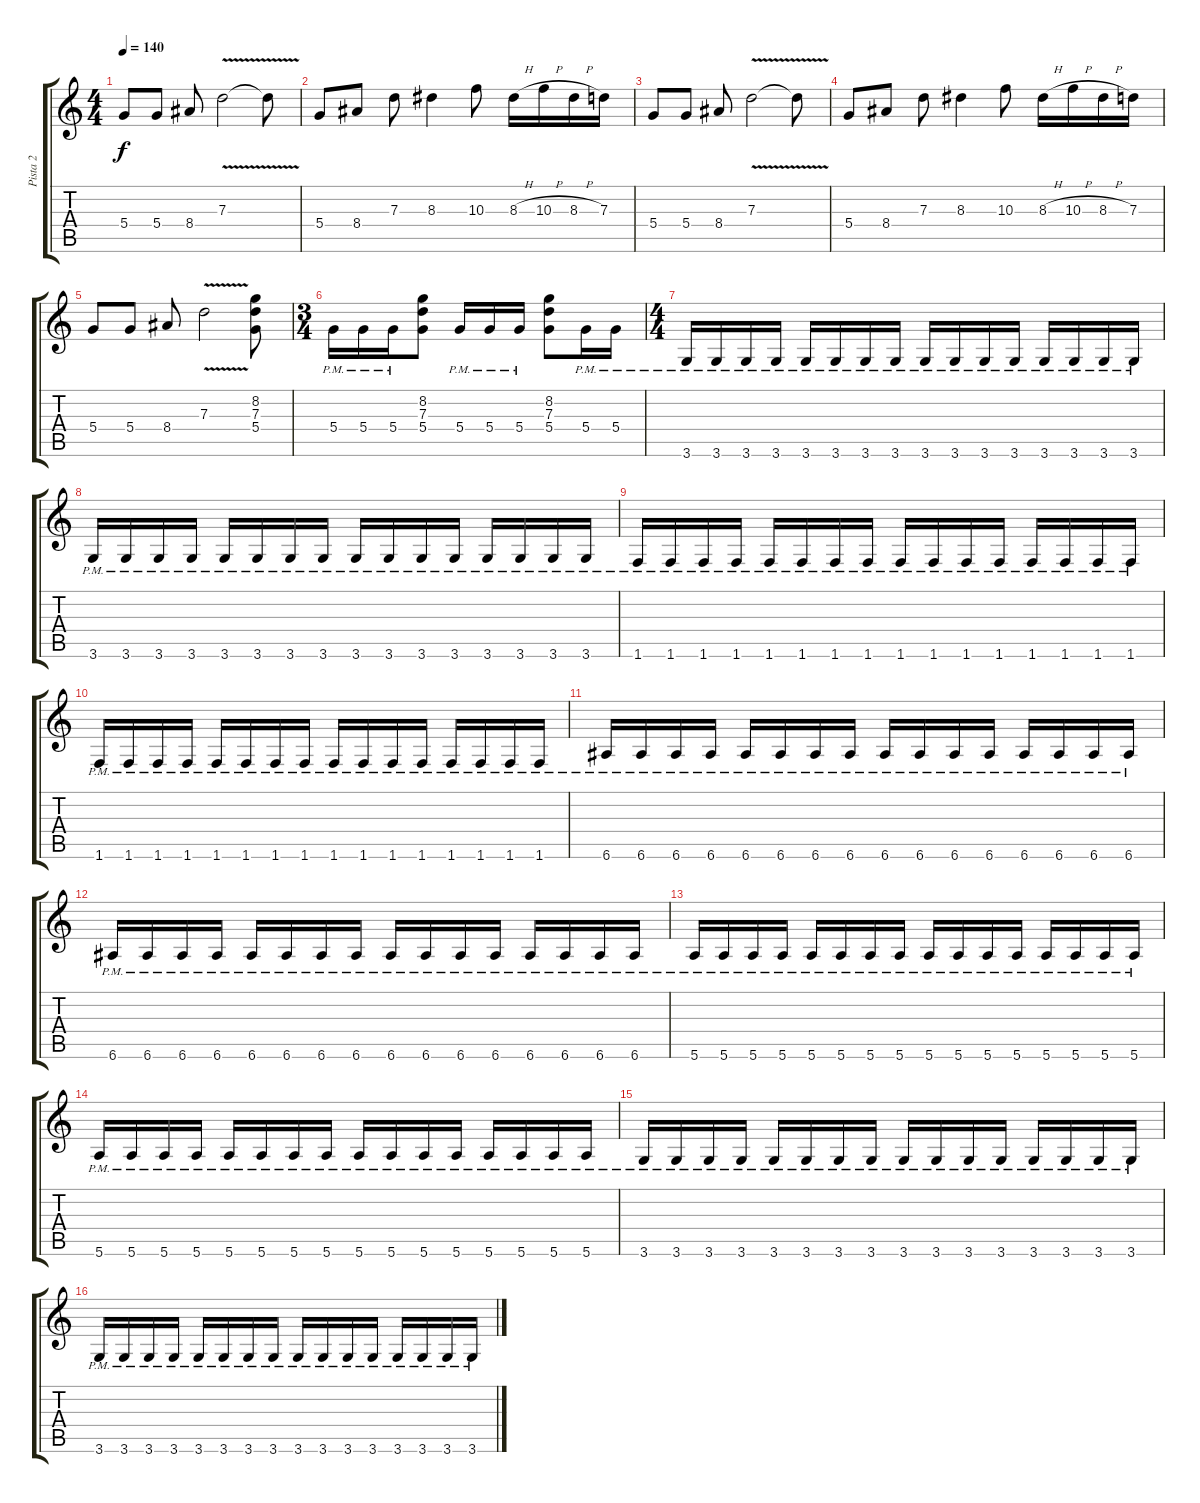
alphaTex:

\track ("Pista 2" "Pista 2") {instrument distortionguitar}
\staff {score tabs}
\tuning (E4 B3 G3 D3 A2 E2) {hide}
\ts (4 4)
\tempo 140
\clef g2
\ks c
5.4.8{dy f} 5.4.8 8.4.8 7.3{v}.2 7.3{t}.8 |
5.4.8 8.4.8 7.3.8 8.3.4 10.3.8 8.3{h}.16 10.3{h}.16 8.3{h}.16 7.3.16 |
5.4.8 5.4.8 8.4.8 7.3{v}.2 7.3{t}.8 |
5.4.8 8.4.8 7.3.8 8.3.4 10.3.8 8.3{h}.16 10.3{h}.16 8.3{h}.16 7.3.16 |
5.4.8 5.4.8 8.4.8 7.3{v}.2 (8.2 7.3 5.4).8 |
\ts (3 4)
5.4{pm}.16 5.4{pm}.16 5.4{pm}.16 (8.2 7.3 5.4).8 5.4{pm}.16 5.4{pm}.16 5.4{pm}.16 (8.2 7.3 5.4).8 5.4{pm}.16 5.4{pm}.16 |
\ts (4 4)
3.6{pm}.16 3.6{pm}.16 3.6{pm}.16 3.6{pm}.16 3.6{pm}.16 3.6{pm}.16 3.6{pm}.16 3.6{pm}.16 3.6{pm}.16 3.6{pm}.16 3.6{pm}.16 3.6{pm}.16 3.6{pm}.16 3.6{pm}.16 3.6{pm}.16 3.6{pm}.16 |
3.6{pm}.16 3.6{pm}.16 3.6{pm}.16 3.6{pm}.16 3.6{pm}.16 3.6{pm}.16 3.6{pm}.16 3.6{pm}.16 3.6{pm}.16 3.6{pm}.16 3.6{pm}.16 3.6{pm}.16 3.6{pm}.16 3.6{pm}.16 3.6{pm}.16 3.6{pm}.16 |
1.6{pm}.16 1.6{pm}.16 1.6{pm}.16 1.6{pm}.16 1.6{pm}.16 1.6{pm}.16 1.6{pm}.16 1.6{pm}.16 1.6{pm}.16 1.6{pm}.16 1.6{pm}.16 1.6{pm}.16 1.6{pm}.16 1.6{pm}.16 1.6{pm}.16 1.6{pm}.16 |
1.6{pm}.16 1.6{pm}.16 1.6{pm}.16 1.6{pm}.16 1.6{pm}.16 1.6{pm}.16 1.6{pm}.16 1.6{pm}.16 1.6{pm}.16 1.6{pm}.16 1.6{pm}.16 1.6{pm}.16 1.6{pm}.16 1.6{pm}.16 1.6{pm}.16 1.6{pm}.16 |
6.6{pm}.16 6.6{pm}.16 6.6{pm}.16 6.6{pm}.16 6.6{pm}.16 6.6{pm}.16 6.6{pm}.16 6.6{pm}.16 6.6{pm}.16 6.6{pm}.16 6.6{pm}.16 6.6{pm}.16 6.6{pm}.16 6.6{pm}.16 6.6{pm}.16 6.6{pm}.16 |
6.6{pm}.16 6.6{pm}.16 6.6{pm}.16 6.6{pm}.16 6.6{pm}.16 6.6{pm}.16 6.6{pm}.16 6.6{pm}.16 6.6{pm}.16 6.6{pm}.16 6.6{pm}.16 6.6{pm}.16 6.6{pm}.16 6.6{pm}.16 6.6{pm}.16 6.6{pm}.16 |
5.6{pm}.16 5.6{pm}.16 5.6{pm}.16 5.6{pm}.16 5.6{pm}.16 5.6{pm}.16 5.6{pm}.16 5.6{pm}.16 5.6{pm}.16 5.6{pm}.16 5.6{pm}.16 5.6{pm}.16 5.6{pm}.16 5.6{pm}.16 5.6{pm}.16 5.6{pm}.16 |
5.6{pm}.16 5.6{pm}.16 5.6{pm}.16 5.6{pm}.16 5.6{pm}.16 5.6{pm}.16 5.6{pm}.16 5.6{pm}.16 5.6{pm}.16 5.6{pm}.16 5.6{pm}.16 5.6{pm}.16 5.6{pm}.16 5.6{pm}.16 5.6{pm}.16 5.6{pm}.16 |
3.6{pm}.16 3.6{pm}.16 3.6{pm}.16 3.6{pm}.16 3.6{pm}.16 3.6{pm}.16 3.6{pm}.16 3.6{pm}.16 3.6{pm}.16 3.6{pm}.16 3.6{pm}.16 3.6{pm}.16 3.6{pm}.16 3.6{pm}.16 3.6{pm}.16 3.6{pm}.16 |
3.6{pm}.16 3.6{pm}.16 3.6{pm}.16 3.6{pm}.16 3.6{pm}.16 3.6{pm}.16 3.6{pm}.16 3.6{pm}.16 3.6{pm}.16 3.6{pm}.16 3.6{pm}.16 3.6{pm}.16 3.6{pm}.16 3.6{pm}.16 3.6{pm}.16 3.6{pm}.16
